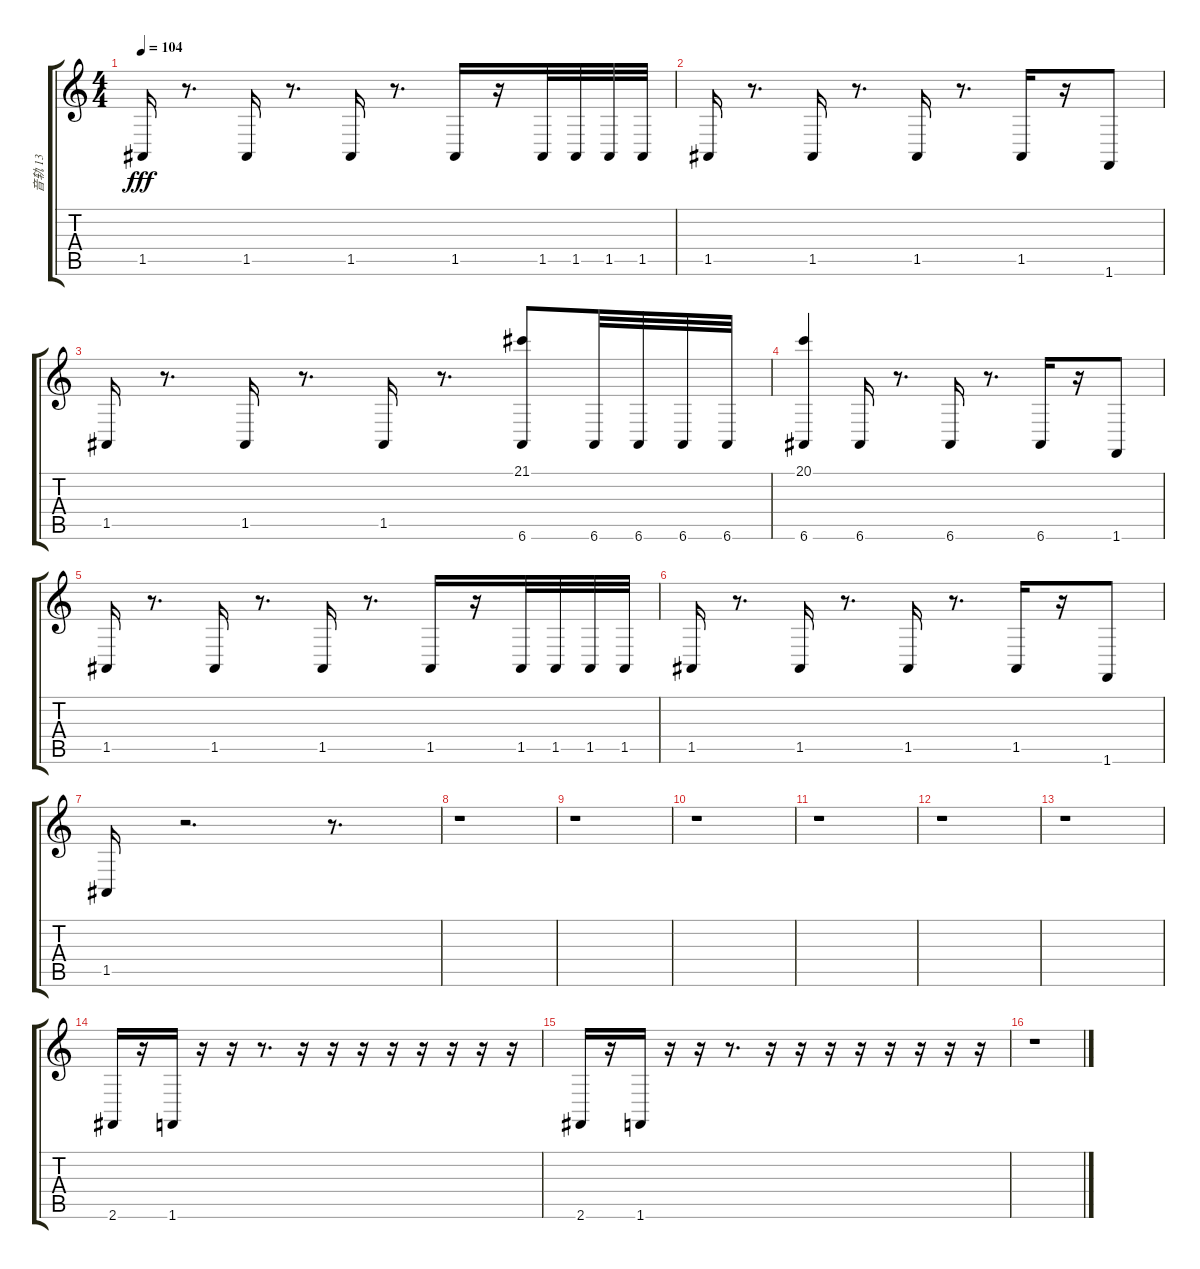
\track ("音轨 13" "音轨 13") {instrument brightacousticpiano}
\staff {score tabs}
\tuning (E4 B3 G3 D3 A2 E2) {hide}
\ts (4 4)
\tempo 104
\clef g2
\ks c
1.5.16{dy fff} r.8{d} 1.5.16 r.8{d} 1.5.16 r.8{d} 1.5.16 r.16 1.5.32 1.5.32 1.5.32 1.5.32 |
1.5.16 r.8{d} 1.5.16 r.8{d} 1.5.16 r.8{d} 1.5.16 r.16 1.6.8 |
1.5.16 r.8{d} 1.5.16 r.8{d} 1.5.16 r.8{d} (21.1 6.6).8 6.6.32 6.6.32 6.6.32 6.6.32 |
(20.1 6.6).4 6.6.16 r.8{d} 6.6.16 r.8{d} 6.6.16 r.16 1.6.8 |
1.5.16 r.8{d} 1.5.16 r.8{d} 1.5.16 r.8{d} 1.5.16 r.16 1.5.32 1.5.32 1.5.32 1.5.32 |
1.5.16 r.8{d} 1.5.16 r.8{d} 1.5.16 r.8{d} 1.5.16 r.16 1.6.8 |
1.5.16 r.2{d} r.8{d} |
r.1 |
r.1 |
r.1 |
r.1 |
r.1 |
r.1 |
2.6.16 r.16 1.6.16 r.16 r.16 r.8{d} r.16 r.16 r.16 r.16 r.16 r.16 r.16 r.16 |
2.6.16 r.16 1.6.16 r.16 r.16 r.8{d} r.16 r.16 r.16 r.16 r.16 r.16 r.16 r.16 |
r.1
